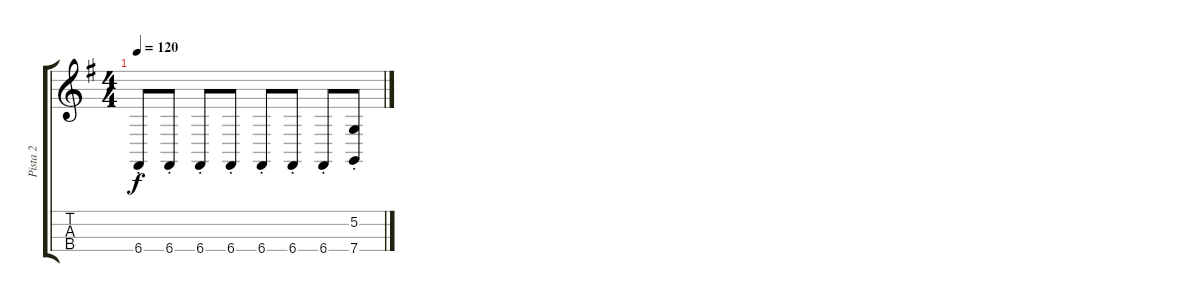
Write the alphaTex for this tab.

\track ("Pista 2" "Pista 2") {instrument tremolostrings}
\staff {score tabs}
\tuning (A3 D3 G2 C2) {hide}
\ts (4 4)
\tempo 120
\clef g2
\ks g
6.4{st}.8{dy f} 6.4{st}.8 6.4{st}.8 6.4{st}.8 6.4{st}.8 6.4{st}.8 6.4{st}.8 (5.2{st} 7.4{st}).8
